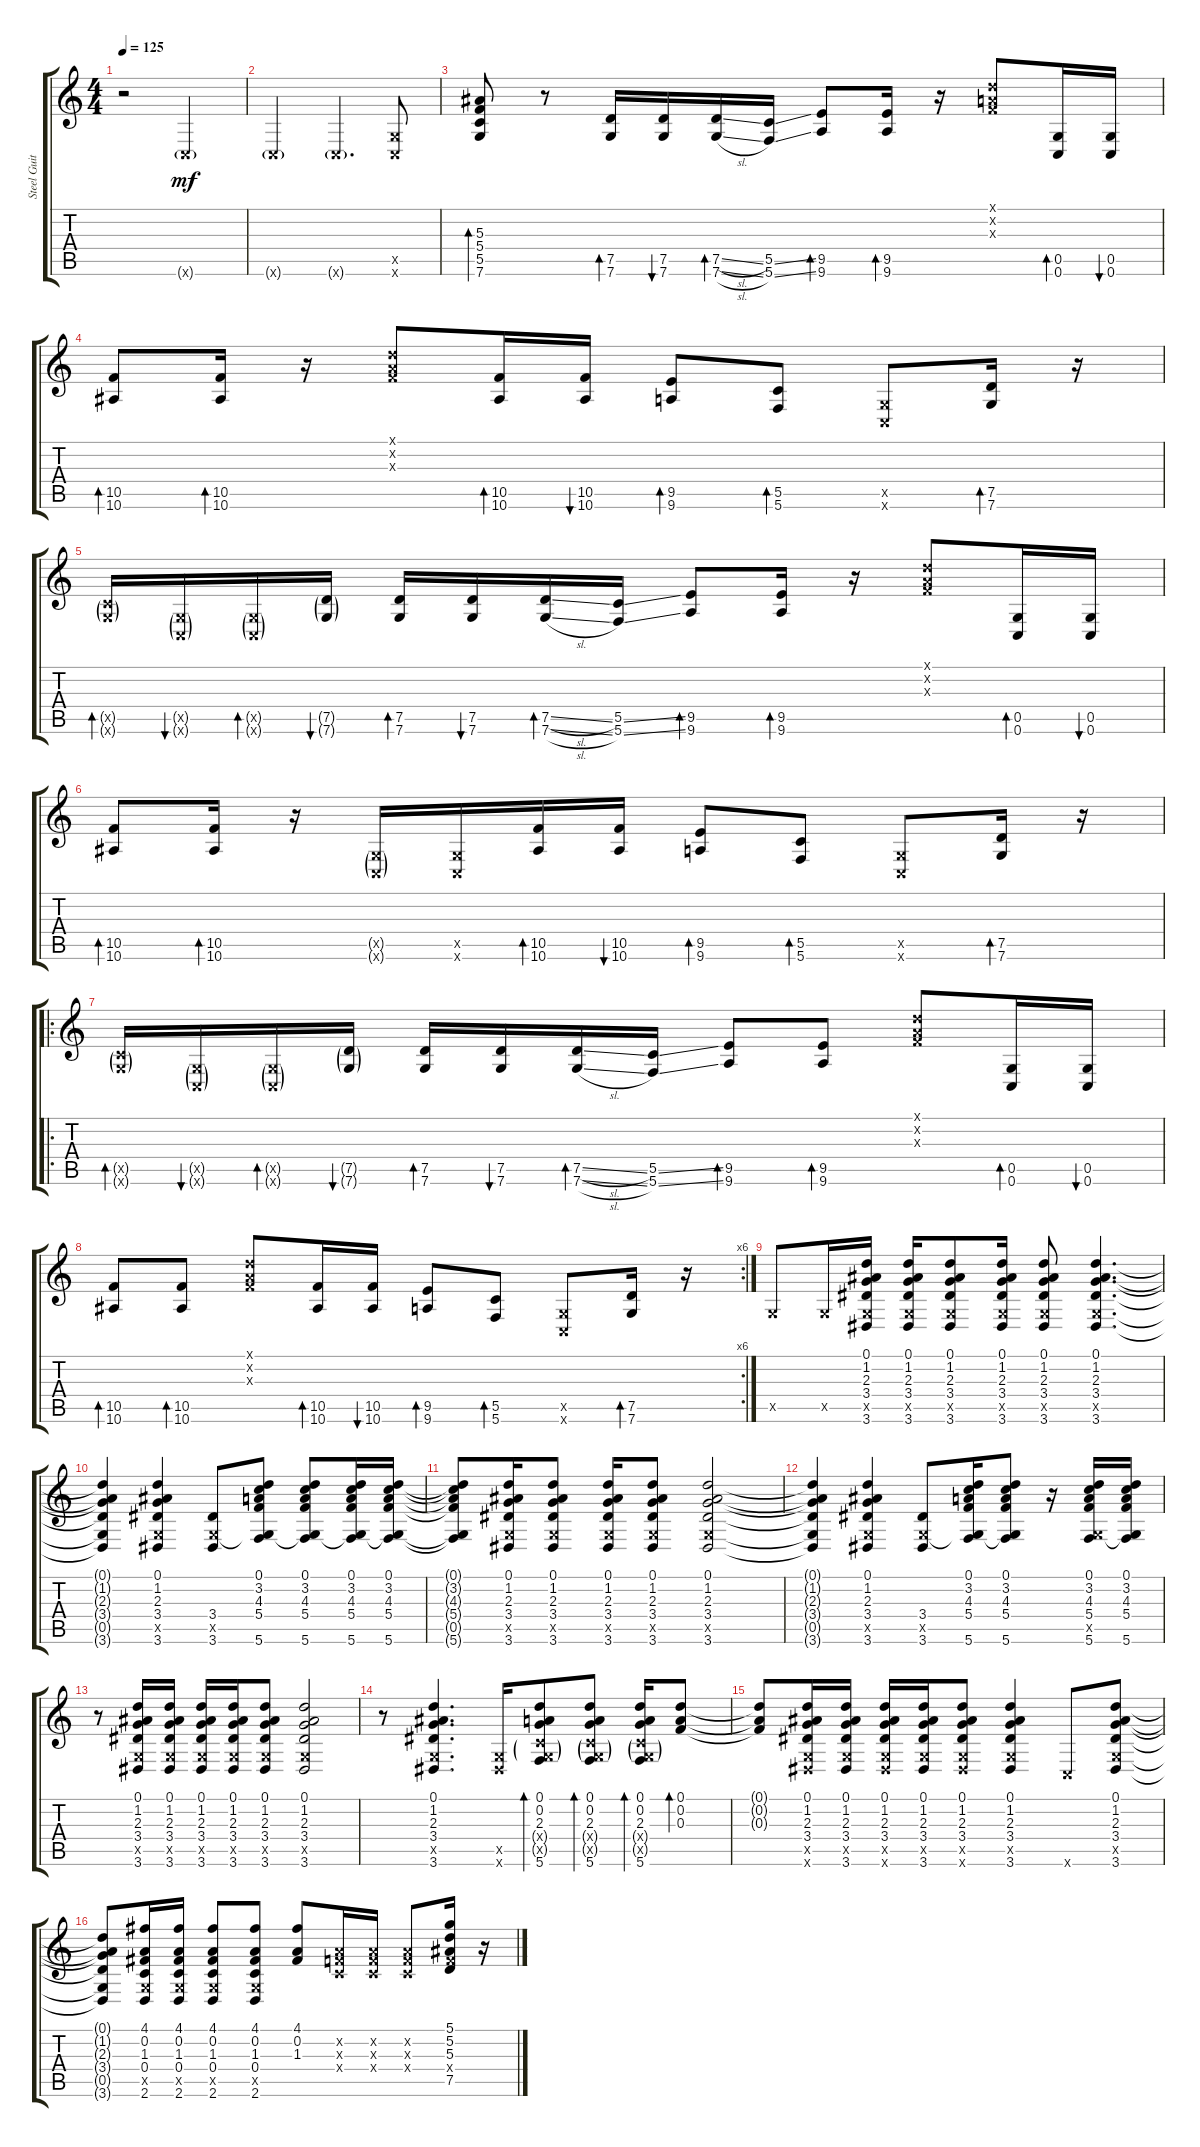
\track ("Steel Guitar" "Steel Guit") {instrument acousticguitarsteel}
\staff {score tabs}
\tuning (D4 A3 F3 C3 G2 C2) {hide}
\ts (4 4)
\tempo 125
\clef g2
\ks c
r.2{dy mf instrument acousticguitarsteel} 0.6{g x}.2 |
0.6{g x}.2 0.6{g x}.4{d} (0.5{x} 0.6{x}).8 |
(5.3 5.4 5.5 7.6).8{bd 30} r.8 (7.5 7.6).16{bd 30} (7.5 7.6).16{bu 30} (7.5{sl} 7.6{sl}).16{bd 30} (5.5{ss} 5.6{ss}).16 (9.5 9.6).8{bd 30} (9.5 9.6).16{bd 30} r.16 (0.1{x} 0.2{x} 0.3{x}).8 (0.5 0.6).16{bd 30} (0.5 0.6).16{bu 30} |
(10.5 10.6).8{bd 30} (10.5 10.6).16{bd 30} r.16 (0.1{x} 0.2{x} 0.3{x}).8 (10.5 10.6).16{bd 30} (10.5 10.6).16{bu 30} (9.5 9.6).8{bd 30} (5.5 5.6).8{bd 30} (0.5{x} 0.6{x}).8 (7.5 7.6).16{bd 30} r.16 |
(5.5{g x} 7.6{g x}).16{bd 30} (0.5{g x} 0.6{g x}).16{bu 30} (0.5{g x} 0.6{g x}).16{bd 30} (7.5{g} 7.6{g}).16{bu 30} (7.5 7.6).16{bd 30} (7.5 7.6).16{bu 30} (7.5{sl} 7.6{sl}).16{bd 30} (5.5{ss} 5.6{ss}).16 (9.5 9.6).8{bd 30} (9.5 9.6).16{bd 30} r.16 (0.1{x} 0.2{x} 0.3{x}).8 (0.5 0.6).16{bd 30} (0.5 0.6).16{bu 30} |
(10.5 10.6).8{bd 30} (10.5 10.6).16{bd 30} r.16 (0.5{g x} 0.6{g x}).16 (0.5{x} 0.6{x}).16 (10.5 10.6).16{bd 30} (10.5 10.6).16{bu 30} (9.5 9.6).8{bd 30} (5.5 5.6).8{bd 30} (0.5{x} 0.6{x}).8 (7.5 7.6).16{bd 30} r.16 |
\ro
(5.5{g x} 7.6{g x}).16{bd 30} (0.5{g x} 0.6{g x}).16{bu 30} (0.5{g x} 0.6{g x}).16{bd 30} (7.5{g} 7.6{g}).16{bu 30} (7.5 7.6).16{bd 30} (7.5 7.6).16{bu 30} (7.5{sl} 7.6{sl}).16{bd 30} (5.5{ss} 5.6{ss}).16 (9.5 9.6).8{bd 30} (9.5 9.6).8{bd 30} (0.1{x} 0.2{x} 0.3{x}).8 (0.5 0.6).16{bd 30} (0.5 0.6).16{bu 30} |
\rc 6
(10.5 10.6).8{bd 30} (10.5 10.6).8{bd 30} (0.1{x} 0.2{x} 0.3{x}).8 (10.5 10.6).16{bd 30} (10.5 10.6).16{bu 30} (9.5 9.6).8{bd 30} (5.5 5.6).8{bd 30} (0.5{x} 0.6{x}).8 (7.5 7.6).16{bd 30} r.16 |
0.5{x}.8 0.5{x}.16 (0.1 1.2 2.3 3.4 0.5{x} 3.6).16 (0.1 1.2 2.3 3.4 0.5{x} 3.6).16 (0.1 1.2 2.3 3.4 0.5{x} 3.6).8 (0.1 1.2 2.3 3.4 0.5{x} 3.6).16 (0.1 1.2 2.3 3.4 0.5{x} 3.6).8 (0.1 1.2 2.3 3.4 0.5{x} 3.6).4{d} |
(0.1{t} 1.2{t} 2.3{t} 3.4{t} 0.5{t} 3.6{t}).4 (0.1 1.2 2.3 3.4 0.5{x} 3.6).4 (3.4 0.5{x} 3.6).8 (0.1 3.2 4.3 5.4 0.5{t} 5.6).8 (0.1 3.2 4.3 5.4 0.5{t} 5.6).8 (0.1 3.2 4.3 5.4 0.5{t} 5.6).16 (0.1 3.2 4.3 5.4 0.5{t} 5.6).16 |
(0.1{t} 3.2{t} 4.3{t} 5.4{t} 0.5{t} 5.6{t}).8 (0.1 1.2 2.3 3.4 0.5{x} 3.6).16 (0.1 1.2 2.3 3.4 0.5{x} 3.6).8 (0.1 1.2 2.3 3.4 0.5{x} 3.6).16 (0.1 1.2 2.3 3.4 0.5{x} 3.6).8 (0.1 1.2 2.3 3.4 0.5{x} 3.6).2 |
(0.1{t} 1.2{t} 2.3{t} 3.4{t} 0.5{t} 3.6{t}).4 (0.1 1.2 2.3 3.4 0.5{x} 3.6).4 (3.4 0.5{x} 3.6).8 (0.1 3.2 4.3 5.4 0.5{t} 5.6).16 (0.1 3.2 4.3 5.4 0.5{t} 5.6).8 r.16 (0.1 3.2 4.3 5.4 0.5{x} 5.6).16 (0.1 3.2 4.3 5.4 0.5{t} 5.6).16 |
r.8 (0.1 1.2 2.3 3.4 0.5{x} 3.6).16 (0.1 1.2 2.3 3.4 0.5{x} 3.6).16 (0.1 1.2 2.3 3.4 0.5{x} 3.6).16 (0.1 1.2 2.3 3.4 0.5{x} 3.6).16 (0.1 1.2 2.3 3.4 0.5{x} 3.6).8 (0.1 1.2 2.3 3.4 0.5{x} 3.6).2 |
r.8 (0.1 1.2 2.3 3.4 0.5{x} 3.6).4{d} (0.5{x} 3.6{x}).16 (0.1 0.2 2.3 0.4{g x} 0.5{g x} 5.6).8{bd 30} (0.1 0.2 2.3 0.4{g x} 0.5{g x} 5.6).8{bd 30} (0.1 0.2 2.3 0.4{g x} 0.5{g x} 5.6).16{bd 30} (0.1 0.2 0.3).8{bd 30} |
(0.1{t} 0.2{t} 0.3{t}).8 (0.1 1.2 2.3 3.4 0.5{x} 3.6{x}).16 (0.1 1.2 2.3 3.4 0.5{x} 3.6).16 (0.1 1.2 2.3 3.4 0.5{x} 3.6{x}).16 (0.1 1.2 2.3 3.4 0.5{x} 3.6).16 (0.1 1.2 2.3 3.4 0.5{x} 3.6{x}).8 (0.1 1.2 2.3 3.4 0.5{x} 3.6).4 0.6{x}.8 (0.1 1.2 2.3 3.4 0.5{x} 3.6).8 |
(0.1{t} 1.2{t} 2.3{t} 3.4{t} 0.5{t} 3.6{t}).8 (4.1 0.2 1.3 0.4 0.5{x} 2.6).16 (4.1 0.2 1.3 0.4 0.5{x} 2.6).16 (4.1 0.2 1.3 0.4 0.5{x} 2.6).8 (4.1 0.2 1.3 0.4 0.5{x} 2.6).8 (4.1 0.2 1.3).8 (0.2{x} 0.3{x} 0.4{x}).16 (0.2{x} 0.3{x} 0.4{x}).16 (0.2{x} 0.3{x} 0.4{x}).8 (5.1 5.2 5.3 5.4{x} 7.5).16 r.16
